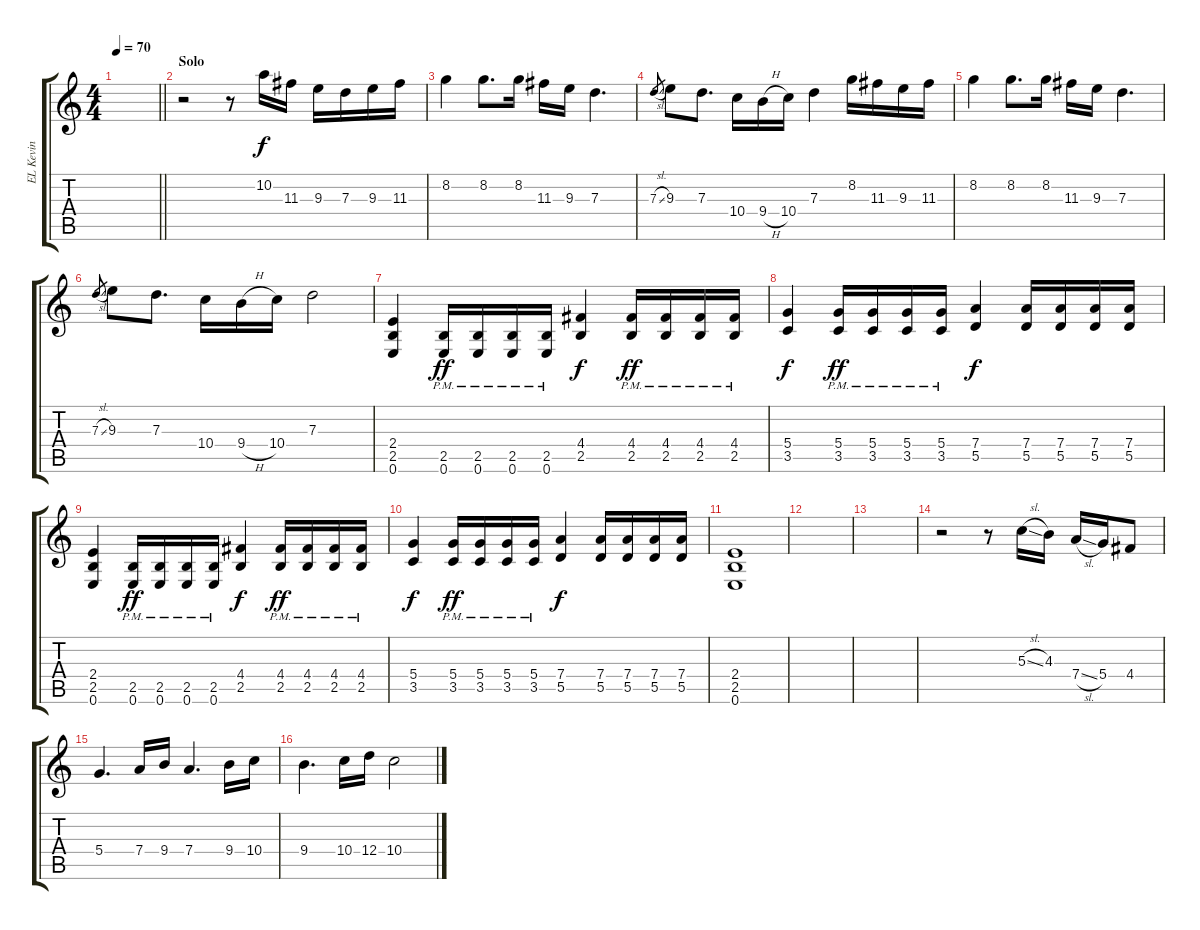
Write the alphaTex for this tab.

\track ("EL Kevin" "EL Kevin") {instrument distortionguitar}
\staff {score tabs}
\tuning (E4 B3 G3 D3 A2 E2) {hide}
\ts (4 4)
\tempo 70
\clef g2
\barLineRight lightlight
\ks c
|
\section ("" "Solo")
r.2 r.8 10.2.16 11.3.16 9.3.16 7.3.16 9.3.16 11.3.16 |
8.2.4 8.2.8{d} 8.2.16 11.3.16 9.3.16 7.3.4{d} |
7.3{sl}.8{gr} 9.3.8 7.3.8{d} 10.4.16 9.4{h}.16 10.4.16 7.3.4 8.2.16 11.3.16 9.3.16 11.3.16 |
8.2.4 8.2.8{d} 8.2.16 11.3.16 9.3.16 7.3.4{d} |
7.3{sl}.8{gr} 9.3.8 7.3.8{d} 10.4.16 9.4{h}.16 10.4.16 7.3.2 |
(2.4 2.5 0.6).4 (2.5{pm} 0.6{pm}).16{dy ff} (2.5{pm} 0.6{pm}).16 (2.5{pm} 0.6{pm}).16 (2.5{pm} 0.6{pm}).16 (4.4 2.5).4{dy f} (4.4{pm} 2.5{pm}).16{dy ff} (4.4{pm} 2.5{pm}).16 (4.4{pm} 2.5{pm}).16 (4.4{pm} 2.5{pm}).16 |
(5.4 3.5).4{dy f} (5.4{pm} 3.5{pm}).16{dy ff} (5.4{pm} 3.5{pm}).16 (5.4{pm} 3.5{pm}).16 (5.4{pm} 3.5{pm}).16 (7.4 5.5).4{dy f} (7.4 5.5).16 (7.4 5.5).16 (7.4 5.5).16 (7.4 5.5).16 |
(2.4 2.5 0.6).4 (2.5{pm} 0.6{pm}).16{dy ff} (2.5{pm} 0.6{pm}).16 (2.5{pm} 0.6{pm}).16 (2.5{pm} 0.6{pm}).16 (4.4 2.5).4{dy f} (4.4{pm} 2.5{pm}).16{dy ff} (4.4{pm} 2.5{pm}).16 (4.4{pm} 2.5{pm}).16 (4.4{pm} 2.5{pm}).16 |
(5.4 3.5).4{dy f} (5.4{pm} 3.5{pm}).16{dy ff} (5.4{pm} 3.5{pm}).16 (5.4{pm} 3.5{pm}).16 (5.4{pm} 3.5{pm}).16 (7.4 5.5).4{dy f} (7.4 5.5).16 (7.4 5.5).16 (7.4 5.5).16 (7.4 5.5).16 |
(2.4 2.5 0.6).1{volume 0} |
|
|
r.2 r.8 5.3{sl}.16 4.3.16 7.4{sl}.16 5.4.16 4.4.8 |
5.4.4{d} 7.4.16 9.4.16 7.4.4{d} 9.4.16 10.4.16 |
9.4.4{d} 10.4.16 12.4.16 10.4{sl}.2
